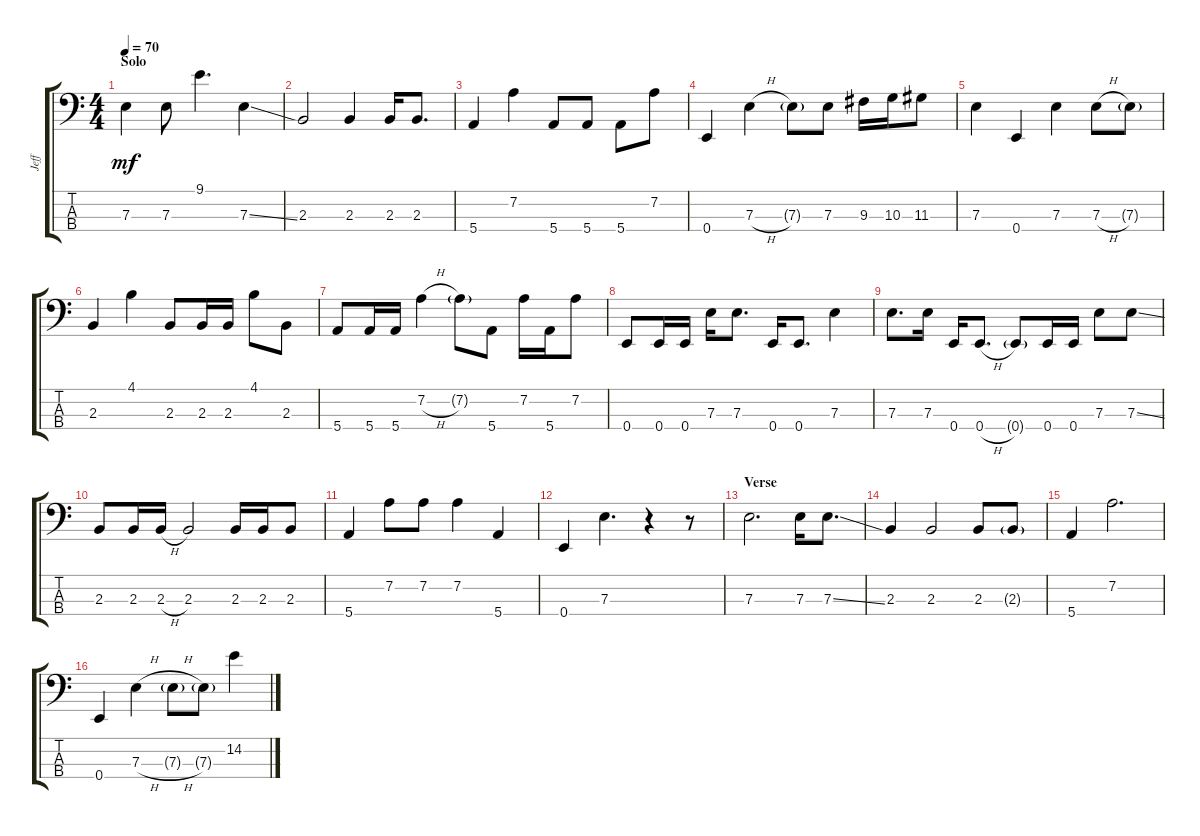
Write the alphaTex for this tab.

\track ("Jeff" "Jeff") {instrument electricbassfinger}
\staff {score tabs}
\tuning (G2 D2 A1 E1) {hide}
\ts (4 4)
\section ("" "Solo")
\tempo 70
\clef f4
\ks c
7.3.4{dy mf} 7.3.8 9.1.4{d} 7.3{ss}.4 |
2.3.2 2.3.4 2.3.16 2.3.8{d} |
5.4.4 7.2.4 5.4.8 5.4.8 5.4.8 7.2.8 |
0.4.4 7.3{h}.4 7.3{g}.8 7.3.8 9.3.16 10.3.16 11.3.8 |
7.3.4 0.4.4 7.3.4 7.3{h}.8 7.3{g}.8 |
2.3.4 4.1.4 2.3.8 2.3.16 2.3.16 4.1.8 2.3.8 |
5.4.8 5.4.16 5.4.16 7.2{h}.4 7.2{g}.8 5.4.8 7.2.16 5.4.16 7.2.8 |
0.4.8 0.4.16 0.4.16 7.3.16 7.3.8{d} 0.4.16 0.4.8{d} 7.3.4 |
7.3.8{d} 7.3.16 0.4.16 0.4{h}.8{d} 0.4{g}.8 0.4.16 0.4.16 7.3.8 7.3{ss}.8 |
2.3.8 2.3.16 2.3{h}.16 2.3.2 2.3.16 2.3.16 2.3.8 |
5.4.4 7.2.8 7.2.8 7.2.4 5.4.4 |
0.4.4 7.3.4{d} r.4 r.8 |
\section ("" "Verse")
7.3.2{d} 7.3.16 7.3{ss}.8{d} |
2.3.4 2.3.2 2.3.8 2.3{g}.8 |
5.4.4 7.2.2{d} |
0.4.4 7.3{h}.4 7.3{h g}.8 7.3{ss g}.8 14.2.4
